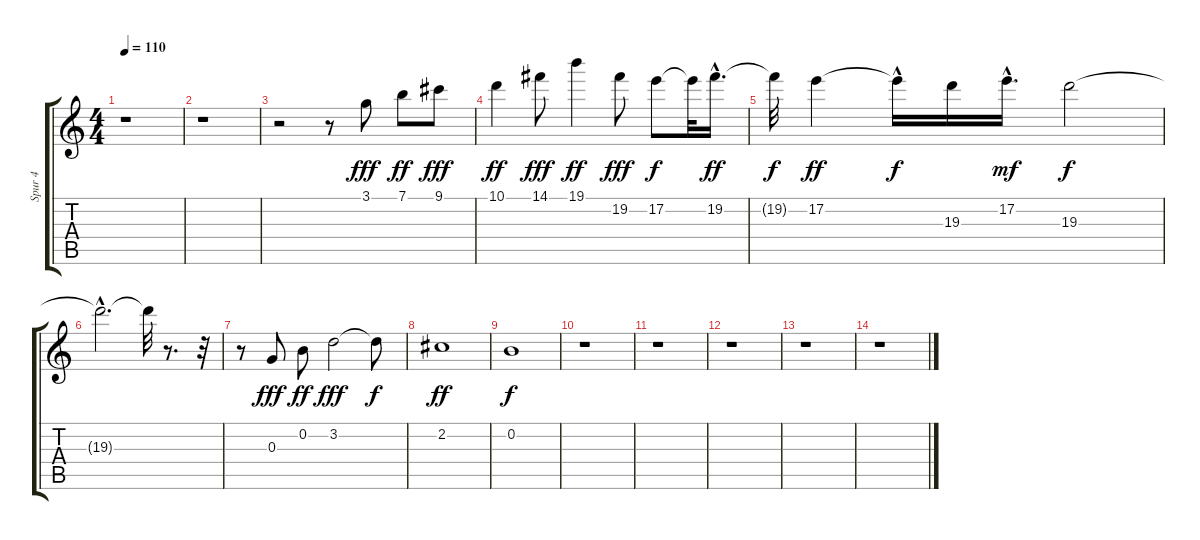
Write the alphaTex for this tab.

\track ("Spur 4" "Spur 4") {instrument overdrivenguitar}
\staff {score tabs}
\tuning (E4 B3 G3 D3 A2 E2) {hide}
\ts (4 4)
\tempo 110
\clef g2
\ks c
r.1{dy f} |
r.1 |
r.2 r.8 3.1.8{dy fff} 7.1.8{dy ff} 9.1.8{dy fff} |
10.1.4{dy ff} 14.1.8{dy fff} 19.1.4{dy ff} 19.2.8{dy fff} 17.2.8{dy f} 17.2{t}.32 19.2{hac}.16{d dy ff} |
19.2{t}.32{dy f} 17.2.4{dy ff} 17.2{hac t}.16{dy f} 19.3.16 17.2{hac}.16{d dy mf} 19.3.2{dy f} |
19.3{hac t}.2{d} 19.3{t}.32 r.8{d} r.32 |
r.8 0.3.8{dy fff} 0.2.8{dy ff} 3.2.2{dy fff} 3.2{t}.8{dy f} |
2.2.1{dy ff} |
0.2.1{dy f} |
r.1 |
r.1 |
r.1 |
r.1 |
r.1
